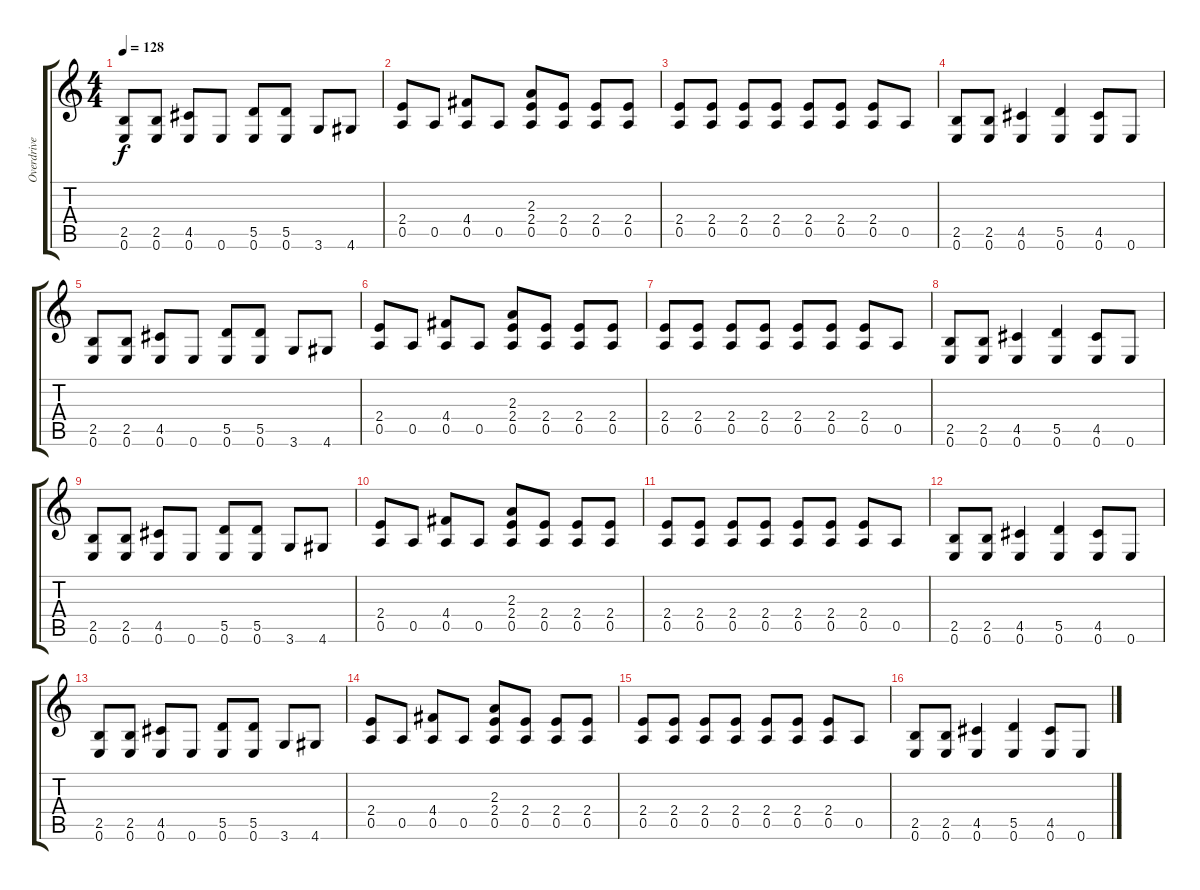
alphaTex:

\track ("Overdrive Guitar" "Overdrive ") {instrument overdrivenguitar}
\staff {score tabs}
\tuning (E4 B3 G3 D3 A2 E2) {hide}
\ts (4 4)
\tempo 128
\clef g2
\ks c
(2.5 0.6).8{dy f} (2.5 0.6).8 (4.5 0.6).8 0.6.8 (5.5 0.6).8 (5.5 0.6).8 3.6.8 4.6.8 |
(2.4 0.5).8 0.5.8 (4.4 0.5).8 0.5.8 (2.3 2.4 0.5).8 (2.4 0.5).8 (2.4 0.5).8 (2.4 0.5).8 |
(2.4 0.5).8 (2.4 0.5).8 (2.4 0.5).8 (2.4 0.5).8 (2.4 0.5).8 (2.4 0.5).8 (2.4 0.5).8 0.5.8 |
(2.5 0.6).8 (2.5 0.6).8 (4.5 0.6).4 (5.5 0.6).4 (4.5 0.6).8 0.6.8 |
(2.5 0.6).8 (2.5 0.6).8 (4.5 0.6).8 0.6.8 (5.5 0.6).8 (5.5 0.6).8 3.6.8 4.6.8 |
(2.4 0.5).8 0.5.8 (4.4 0.5).8 0.5.8 (2.3 2.4 0.5).8 (2.4 0.5).8 (2.4 0.5).8 (2.4 0.5).8 |
(2.4 0.5).8 (2.4 0.5).8 (2.4 0.5).8 (2.4 0.5).8 (2.4 0.5).8 (2.4 0.5).8 (2.4 0.5).8 0.5.8 |
(2.5 0.6).8 (2.5 0.6).8 (4.5 0.6).4 (5.5 0.6).4 (4.5 0.6).8 0.6.8 |
(2.5 0.6).8 (2.5 0.6).8 (4.5 0.6).8 0.6.8 (5.5 0.6).8 (5.5 0.6).8 3.6.8 4.6.8 |
(2.4 0.5).8 0.5.8 (4.4 0.5).8 0.5.8 (2.3 2.4 0.5).8 (2.4 0.5).8 (2.4 0.5).8 (2.4 0.5).8 |
(2.4 0.5).8 (2.4 0.5).8 (2.4 0.5).8 (2.4 0.5).8 (2.4 0.5).8 (2.4 0.5).8 (2.4 0.5).8 0.5.8 |
(2.5 0.6).8 (2.5 0.6).8 (4.5 0.6).4 (5.5 0.6).4 (4.5 0.6).8 0.6.8 |
(2.5 0.6).8 (2.5 0.6).8 (4.5 0.6).8 0.6.8 (5.5 0.6).8 (5.5 0.6).8 3.6.8 4.6.8 |
(2.4 0.5).8 0.5.8 (4.4 0.5).8 0.5.8 (2.3 2.4 0.5).8 (2.4 0.5).8 (2.4 0.5).8 (2.4 0.5).8 |
(2.4 0.5).8 (2.4 0.5).8 (2.4 0.5).8 (2.4 0.5).8 (2.4 0.5).8 (2.4 0.5).8 (2.4 0.5).8 0.5.8 |
(2.5 0.6).8 (2.5 0.6).8 (4.5 0.6).4 (5.5 0.6).4 (4.5 0.6).8 0.6.8
